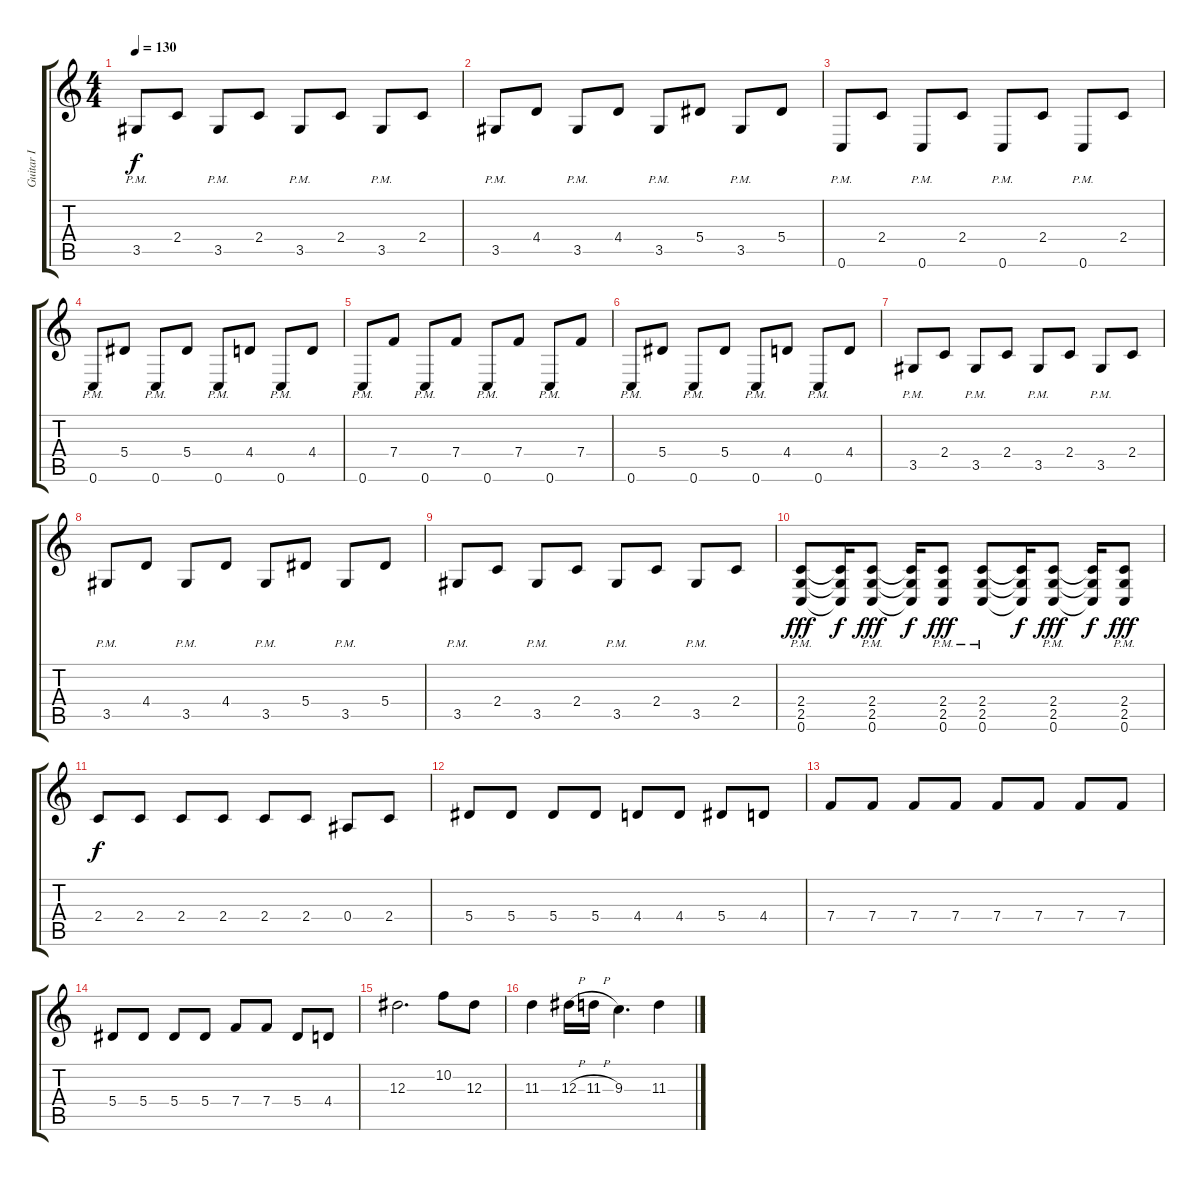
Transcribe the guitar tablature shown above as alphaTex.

\track ("Guitar I" "Guitar I") {instrument distortionguitar}
\staff {score tabs}
\tuning (C4 G3 Eb3 Bb2 F2 C2) {hide}
\ts (4 4)
\tempo 130
\clef g2
\ks c
3.5{pm}.8{dy f} 2.4.8 3.5{pm}.8 2.4.8 3.5{pm}.8 2.4.8 3.5{pm}.8 2.4.8 |
3.5{pm}.8 4.4.8 3.5{pm}.8 4.4.8 3.5{pm}.8 5.4.8 3.5{pm}.8 5.4.8 |
0.6{pm}.8 2.4.8 0.6{pm}.8 2.4.8 0.6{pm}.8 2.4.8 0.6{pm}.8 2.4.8 |
0.6{pm}.8 5.4.8 0.6{pm}.8 5.4.8 0.6{pm}.8 4.4.8 0.6{pm}.8 4.4.8 |
0.6{pm}.8 7.4.8 0.6{pm}.8 7.4.8 0.6{pm}.8 7.4.8 0.6{pm}.8 7.4.8 |
0.6{pm}.8 5.4.8 0.6{pm}.8 5.4.8 0.6{pm}.8 4.4.8 0.6{pm}.8 4.4.8 |
3.5{pm}.8 2.4.8 3.5{pm}.8 2.4.8 3.5{pm}.8 2.4.8 3.5{pm}.8 2.4.8 |
3.5{pm}.8 4.4.8 3.5{pm}.8 4.4.8 3.5{pm}.8 5.4.8 3.5{pm}.8 5.4.8 |
3.5{pm}.8 2.4.8 3.5{pm}.8 2.4.8 3.5{pm}.8 2.4.8 3.5{pm}.8 2.4.8 |
(2.4{pm} 2.5{pm} 0.6{pm}).8{dy fff} (2.4{t} 2.5{t} 0.6{t}).16{dy f} (2.4{pm} 2.5{pm} 0.6{pm}).8{dy fff} (2.4{t} 2.5{t} 0.6{t}).16{dy f} (2.4{pm} 2.5{pm} 0.6{pm}).8{dy fff} (2.4{pm} 2.5{pm} 0.6{pm}).8 (2.4{t} 2.5{t} 0.6{t}).16{dy f} (2.4{pm} 2.5{pm} 0.6{pm}).8{dy fff} (2.4{t} 2.5{t} 0.6{t}).16{dy f} (2.4{pm} 2.5{pm} 0.6{pm}).8{dy fff} |
2.4.8{dy f instrument overdrivenguitar} 2.4.8 2.4.8 2.4.8 2.4.8 2.4.8 0.4.8 2.4.8 |
5.4.8 5.4.8 5.4.8 5.4.8 4.4.8 4.4.8 5.4.8 4.4.8 |
7.4.8 7.4.8 7.4.8 7.4.8 7.4.8 7.4.8 7.4.8 7.4.8 |
5.4.8 5.4.8 5.4.8 5.4.8 7.4.8 7.4.8 5.4.8 4.4.8 |
12.3.2{d} 10.2.8 12.3.8 |
11.3.4 12.3{h}.16 11.3{h}.16 9.3.4{d} 11.3.4
